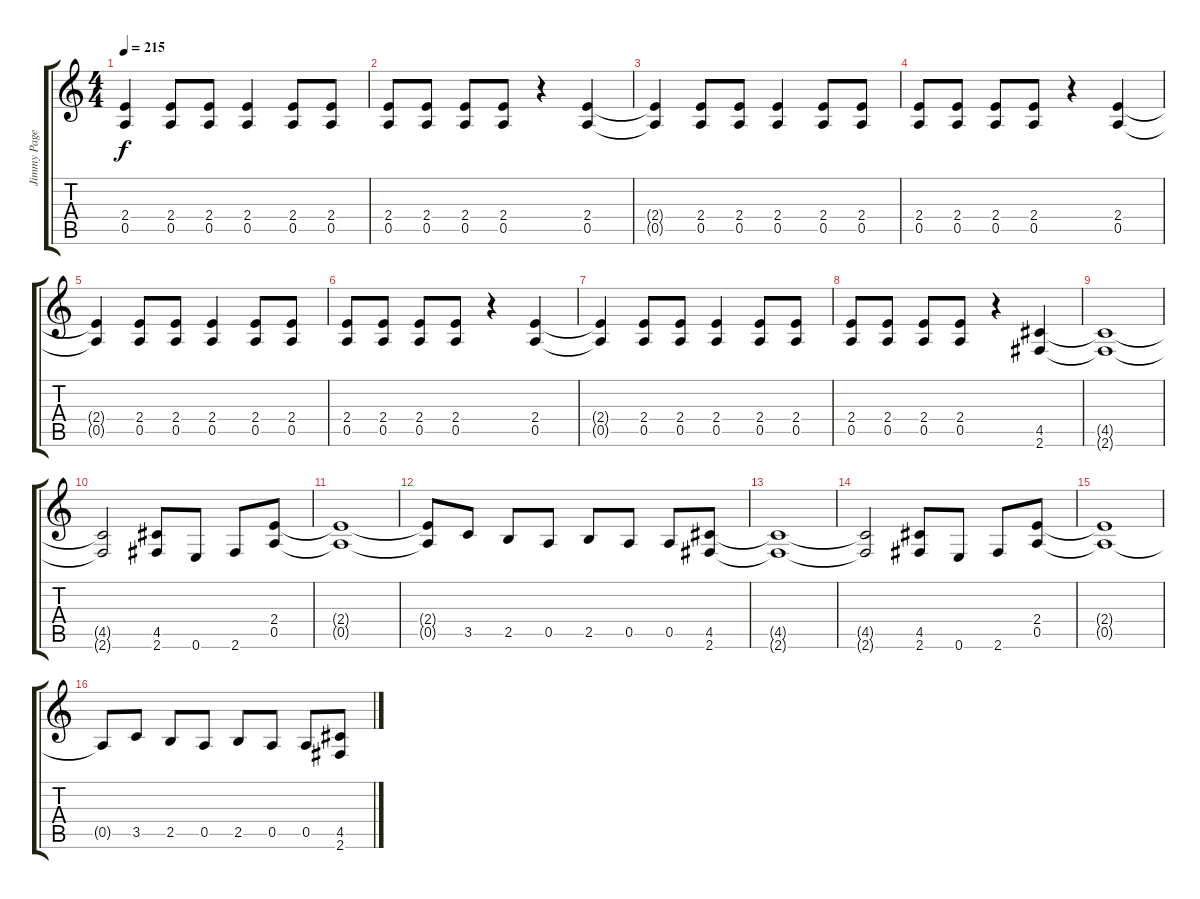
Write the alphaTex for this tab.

\track ("Jimmy Page I" "Jimmy Page") {instrument distortionguitar}
\staff {score tabs}
\tuning (E4 B3 G3 D3 A2 E2) {hide}
\ts (4 4)
\tempo 215
\clef g2
\ks c
(2.4 0.5).4{dy f instrument distortionguitar} (2.4 0.5).8 (2.4 0.5).8 (2.4 0.5).4 (2.4 0.5).8 (2.4 0.5).8 |
(2.4 0.5).8 (2.4 0.5).8 (2.4 0.5).8 (2.4 0.5).8 r.4 (2.4 0.5).4 |
(2.4{t} 0.5{t}).4 (2.4 0.5).8 (2.4 0.5).8 (2.4 0.5).4 (2.4 0.5).8 (2.4 0.5).8 |
(2.4 0.5).8 (2.4 0.5).8 (2.4 0.5).8 (2.4 0.5).8 r.4 (2.4 0.5).4 |
(2.4{t} 0.5{t}).4 (2.4 0.5).8 (2.4 0.5).8 (2.4 0.5).4 (2.4 0.5).8 (2.4 0.5).8 |
(2.4 0.5).8 (2.4 0.5).8 (2.4 0.5).8 (2.4 0.5).8 r.4 (2.4 0.5).4 |
(2.4{t} 0.5{t}).4 (2.4 0.5).8 (2.4 0.5).8 (2.4 0.5).4 (2.4 0.5).8 (2.4 0.5).8 |
(2.4 0.5).8 (2.4 0.5).8 (2.4 0.5).8 (2.4 0.5).8 r.4 (4.5 2.6).4 |
(4.5{t} 2.6{t}).1 |
(4.5{t} 2.6{t}).2 (4.5 2.6).8 0.6.8 2.6.8 (2.4 0.5).8 |
(2.4{t} 0.5{t}).1 |
(2.4{t} 0.5{t}).8 3.5.8 2.5.8 0.5.8 2.5.8 0.5.8 0.5.8 (4.5 2.6).8 |
(4.5{t} 2.6{t}).1 |
(4.5{t} 2.6{t}).2 (4.5 2.6).8 0.6.8 2.6.8 (2.4 0.5).8 |
(2.4{t} 0.5{t}).1 |
0.5{t}.8 3.5.8 2.5.8 0.5.8 2.5.8 0.5.8 0.5.8 (4.5 2.6).8
